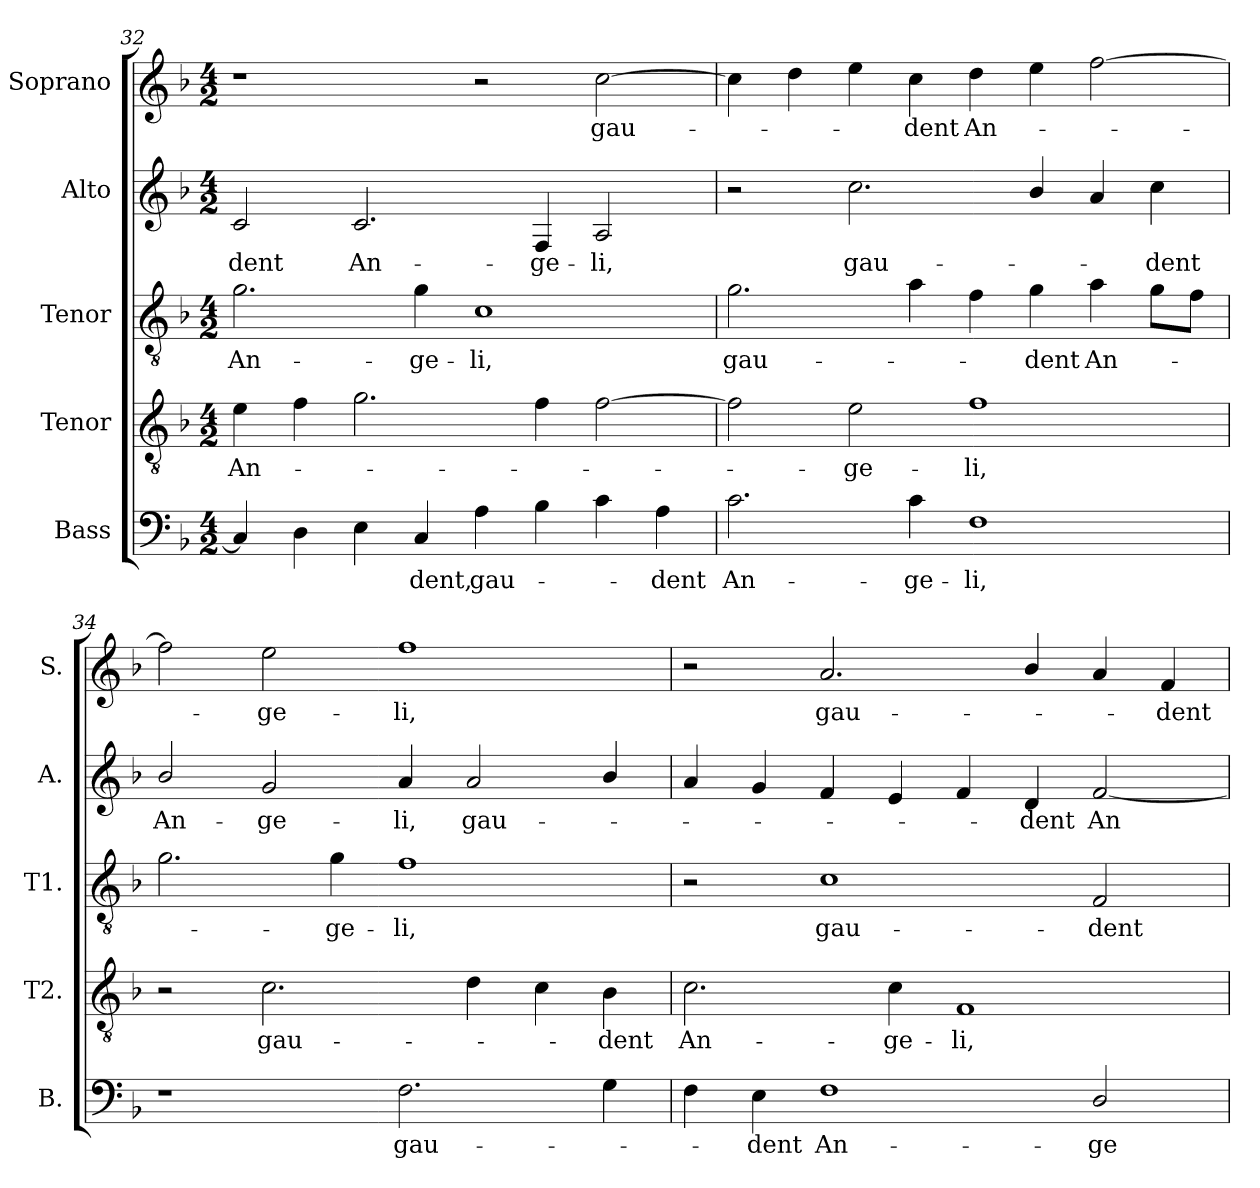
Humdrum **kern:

**kern	**text	**kern	**text	**kern	**text	**kern	**text	**kern	**text
*part5	*part5	*part4	*part4	*part3	*part3	*part2	*part2	*part1	*part1
*staff5	*staff5	*staff4	*staff4	*staff3	*staff3	*staff2	*staff2	*staff1	*staff1
*I"Bass	*	*I"Tenor	*	*I"Tenor	*	*I"Alto	*	*I"Soprano	*
*I'B.	*	*I'T2.	*	*I'T1.	*	*I'A.	*	*I'S.	*
*clefF4	*	*clefGv2	*	*clefGv2	*	*clefG2	*	*clefG2	*
*	*	*ITrd7c12	*	*ITrd7c12	*	*	*	*	*
*k[b-]	*	*k[b-]	*	*k[b-]	*	*k[b-]	*	*k[b-]	*
*F:	*	*F:	*	*F:	*	*F:	*	*F:	*
*M4/2	*	*M4/2	*	*M4/2	*	*M4/2	*	*M4/2	*
=32	=32	=32	=32	=32	=32	=32	=32	=32	=32
!	!	!	!LO:LY:b:color=#000000	!	!	!	!	!	!
!	!	!	!	!	!LO:LY:b:color=#000000	!	!	!	!
!	!	!	!	!	!	!	!LO:LY:b:color=#000000	!	!
4Ci/]	.	4Ei\	An-	2.Gi\	An-	2ci/	-dent	1r	.
4Di\	.	4Fi\	.	.	.	.	.	.	.
!	!	!	!	!	!	!	!LO:LY:b:color=#000000	!	!
4Ei\	.	2.Gi\	.	.	.	2.ci/	An-	.	.
!	!LO:LY:b:color=#000000	!	!	!	!	!	!	!	!
!	!	!	!	!	!LO:LY:b:color=#000000	!	!	!	!
4Ci/	-dent,	.	.	4Gi\	-ge-	.	.	.	.
!	!LO:LY:b:color=#000000	!	!	!	!	!	!	!	!
!	!	!	!	!	!LO:LY:b:color=#000000	!	!	!	!
4Ai\	gau-	.	.	1Ci	-li,	.	.	2r	.
!	!	!	!	!	!	!	!LO:LY:b:color=#000000	!	!
4B-i\	.	4Fi\	.	.	.	4Fi/	-ge-	.	.
!	!	!	!	!	!	!	!LO:LY:b:color=#000000	!	!
!	!	!	!	!	!	!	!	!	!LO:LY:b:color=#000000
4ci\	.	[2Fi\	.	.	.	2Ai/	-li,	[2cci\	gau-
!	!LO:LY:b:color=#000000	!	!	!	!	!	!	!	!
4Ai\	-dent	.	.	.	.	.	.	.	.
!!LO:LB:g=z
=33	=33	=33	=33	=33	=33	=33	=33	=33	=33
!	!LO:LY:b:color=#000000	!	!	!	!	!	!	!	!
!	!	!	!	!	!LO:LY:b:color=#000000	!	!	!	!
2.ci\	An-	2Fi\]	.	2.Gi\	gau-	2r	.	4cci\]	.
.	.	.	.	.	.	.	.	4ddi\	.
!	!	!	!LO:LY:b:color=#000000	!	!	!	!	!	!
!	!	!	!	!	!	!	!LO:LY:b:color=#000000	!	!
.	.	2Ei\	-ge-	.	.	2.cci\	gau-	4eei\	.
!	!LO:LY:b:color=#000000	!	!	!	!	!	!	!	!
!	!	!	!	!	!	!	!	!	!LO:LY:b:color=#000000
4ci\	-ge-	.	.	4Ai\	.	.	.	4cci\	-dent
!	!LO:LY:b:color=#000000	!	!	!	!	!	!	!	!
!	!	!	!LO:LY:b:color=#000000	!	!	!	!	!	!
!	!	!	!	!	!	!	!	!	!LO:LY:b:color=#000000
1Fi	-li,	1Fi	-li,	4Fi\	.	.	.	4ddi\	An-
!	!	!	!	!	!LO:LY:b:color=#000000	!	!	!	!
.	.	.	.	4Gi\	-dent	4b-i/	.	4eei\	.
!	!	!	!	!	!LO:LY:b:color=#000000	!	!	!	!
.	.	.	.	4Ai\	An-	4ai/	.	[2ffi\	.
!	!	!	!	!	!	!	!LO:LY:b:color=#000000	!	!
.	.	.	.	8Gi\L	.	4cci\	-dent	.	.
.	.	.	.	8Fi\J	.	.	.	.	.
=34	=34	=34	=34	=34	=34	=34	=34	=34	=34
!	!	!	!	!	!	!	!LO:LY:b:color=#000000	!	!
1r	.	2r	.	2.Gi\	.	2b-i/	An-	2ffi\]	.
!	!	!	!LO:LY:b:color=#000000	!	!	!	!	!	!
!	!	!	!	!	!	!	!LO:LY:b:color=#000000	!	!
!	!	!	!	!	!	!	!	!	!LO:LY:b:color=#000000
.	.	2.Ci\	gau-	.	.	2gi/	-ge-	2eei\	-ge-
!	!	!	!	!	!LO:LY:b:color=#000000	!	!	!	!
.	.	.	.	4Gi\	-ge-	.	.	.	.
!	!LO:LY:b:color=#000000	!	!	!	!	!	!	!	!
!	!	!	!	!	!LO:LY:b:color=#000000	!	!	!	!
!	!	!	!	!	!	!	!LO:LY:b:color=#000000	!	!
!	!	!	!	!	!	!	!	!	!LO:LY:b:color=#000000
2.Fi\	gau-	.	.	1Fi	-li,	4ai/	-li,	1ffi	-li,
!	!	!	!	!	!	!	!LO:LY:b:color=#000000	!	!
.	.	4Di\	.	.	.	2ai/	gau-	.	.
.	.	4Ci\	.	.	.	.	.	.	.
!	!	!	!LO:LY:b:color=#000000	!	!	!	!	!	!
4Gi\	.	4BB-i\	-dent	.	.	4b-i/	.	.	.
=35	=35	=35	=35	=35	=35	=35	=35	=35	=35
!	!	!	!LO:LY:b:color=#000000	!	!	!	!	!	!
4Fi\	.	2.Ci\	An-	2r	.	4ai/	.	2r	.
!	!LO:LY:b:color=#000000	!	!	!	!	!	!	!	!
4Ei\	-dent	.	.	.	.	4gi/	.	.	.
!	!LO:LY:b:color=#000000	!	!	!	!	!	!	!	!
!	!	!	!	!	!LO:LY:b:color=#000000	!	!	!	!
!	!	!	!	!	!	!	!	!	!LO:LY:b:color=#000000
1Fi	An-	.	.	1Ci	gau-	4fi/	.	2.ai/	gau-
!	!	!	!LO:LY:b:color=#000000	!	!	!	!	!	!
.	.	4Ci\	-ge-	.	.	4ei/	.	.	.
!	!	!	!LO:LY:b:color=#000000	!	!	!	!	!	!
.	.	1FFi	-li,	.	.	4fi/	.	.	.
!	!	!	!	!	!	!	!LO:LY:b:color=#000000	!	!
.	.	.	.	.	.	4di/	-dent	4b-i/	.
!	!LO:LY:b:color=#000000	!	!	!	!	!	!	!	!
!	!	!	!	!	!LO:LY:b:color=#000000	!	!	!	!
!	!	!	!	!	!	!	!LO:LY:b:color=#000000	!	!
2Di/	-ge-	.	.	2FFi/	-dent	[2fi/	An-	4ai/	.
!	!	!	!	!	!	!	!	!	!LO:LY:b:color=#000000
.	.	.	.	.	.	.	.	4fi/	-dent
=	=	=	=	=	=	=	=	=	=
*-	*-	*-	*-	*-	*-	*-	*-	*-	*-
